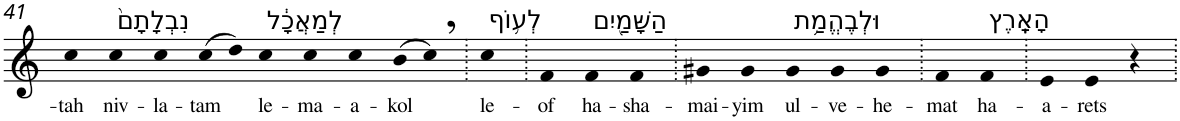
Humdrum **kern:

**kern	**text
*part1	*part1
*staff1	*staff1
*I"Piano	*
*I'Pno	*
!!LO:PB:g=z
*clefG2	*
*k[]	*
=41	=41
!	!LO:LY:b
4cc	-tah
!LO:TX:a:t=נִבְלָתָם֙	!
!	!LO:LY:b
4cc	niv-
!	!LO:LY:b
4cc	-la-
!	!LO:LY:b
(>8cc	-tam
8dd)	.
!LO:TX:a:t=לְמַאֲכָ֔ל	!
!	!LO:LY:b
4cc	le-
!	!LO:LY:b
4cc	-ma-
!	!LO:LY:b
4cc	-a-
!	!LO:LY:b
(>8b	-kol
8cc,)	.
=42.	=42.
!LO:TX:a:t=לְע֥וֹף	!
!	!LO:LY:b
4cc	le-
=43.	=43.
!	!LO:LY:b
4f	-of
!LO:TX:a:t=הַשָּׁמַ֖יִם	!
!	!LO:LY:b
4f	ha-
!	!LO:LY:b
4f	-sha-
=44.	=44.
!	!LO:LY:b
4g#X	-mai-
!	!LO:LY:b
4g#	-yim
!LO:TX:a:t=וּלְבֶהֱמַ֥ת	!
!	!LO:LY:b
4g#	ul-
!	!LO:LY:b
4g#	-ve-
!	!LO:LY:b
4g#	-he-
=45.	=45.
!	!LO:LY:b
4f	-mat
!LO:TX:a:t=הָאָֽרֶץ	!
!	!LO:LY:b
4f	ha-
=46.	=46.
!	!LO:LY:b
4e	-a-
!	!LO:LY:b
4e	-rets
4r	.
=.	=.
*-	*-
